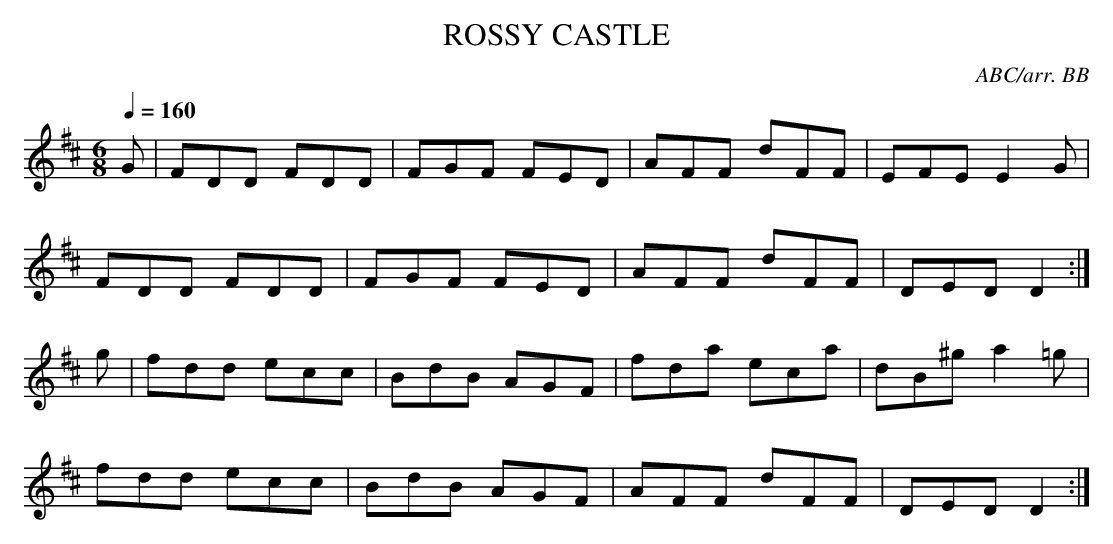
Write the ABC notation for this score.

X:1
T:ROSSY CASTLE
C:ABC/arr. BB
L:1/8
M:6/8
Q:1/4=160
K:D
G|FDD FDD|FGF FED|AFF dFF|EFE E2G|
FDD FDD|FGF FED|AFF dFF|DED D2:|
g|fdd ecc|BdB AGF|fda eca|dB^g a2=g|
fdd ecc|BdB AGF|AFF dFF|DED D2:|
